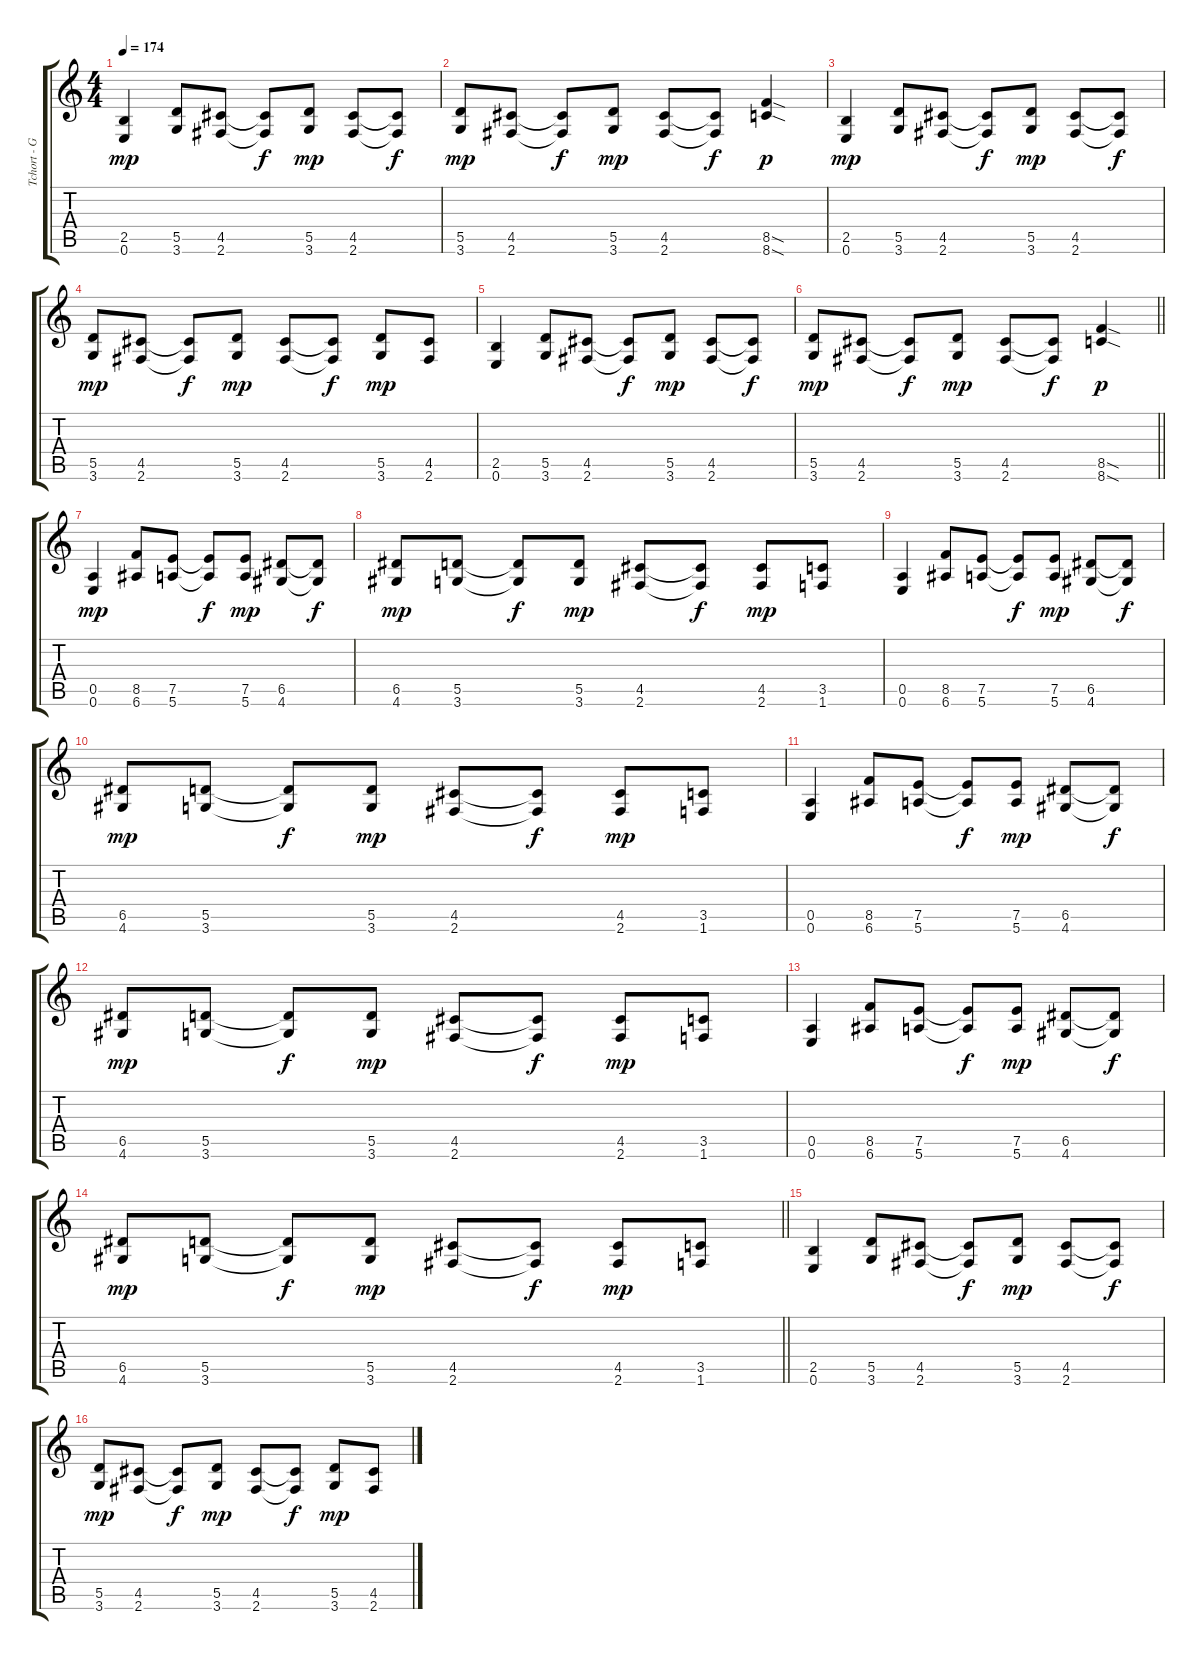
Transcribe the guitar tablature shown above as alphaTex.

\track ("Tchort - Guitar" "Tchort - G") {instrument distortionguitar}
\staff {score tabs}
\tuning (E4 B3 G3 D3 A2 E2) {hide}
\ts (4 4)
\tempo 174
\clef g2
\ks c
(2.5 0.6).4{dy mp} (5.5 3.6).8 (4.5 2.6).8 (4.5{t} 2.6{t}).8{dy f} (5.5 3.6).8{dy mp} (4.5 2.6).8 (4.5{t} 2.6{t}).8{dy f} |
(5.5 3.6).8{dy mp} (4.5 2.6).8 (4.5{t} 2.6{t}).8{dy f} (5.5 3.6).8{dy mp} (4.5 2.6).8 (4.5{t} 2.6{t}).8{dy f} (8.5{sod} 8.6{sod}).4{dy p} |
(2.5 0.6).4{dy mp} (5.5 3.6).8 (4.5 2.6).8 (4.5{t} 2.6{t}).8{dy f} (5.5 3.6).8{dy mp} (4.5 2.6).8 (4.5{t} 2.6{t}).8{dy f} |
(5.5 3.6).8{dy mp} (4.5 2.6).8 (4.5{t} 2.6{t}).8{dy f} (5.5 3.6).8{dy mp} (4.5 2.6).8 (4.5{t} 2.6{t}).8{dy f} (5.5 3.6).8{dy mp} (4.5 2.6).8 |
(2.5 0.6).4 (5.5 3.6).8 (4.5 2.6).8 (4.5{t} 2.6{t}).8{dy f} (5.5 3.6).8{dy mp} (4.5 2.6).8 (4.5{t} 2.6{t}).8{dy f} |
\barLineRight lightlight
(5.5 3.6).8{dy mp} (4.5 2.6).8 (4.5{t} 2.6{t}).8{dy f} (5.5 3.6).8{dy mp} (4.5 2.6).8 (4.5{t} 2.6{t}).8{dy f} (8.5{sod} 8.6{sod}).4{dy p} |
(0.5 0.6).4{dy mp} (8.5 6.6).8 (7.5 5.6).8 (7.5{t} 5.6{t}).8{dy f} (7.5 5.6).8{dy mp} (6.5 4.6).8 (6.5{t} 4.6{t}).8{dy f} |
(6.5 4.6).8{dy mp} (5.5 3.6).8 (5.5{t} 3.6{t}).8{dy f} (5.5 3.6).8{dy mp} (4.5 2.6).8 (4.5{t} 2.6{t}).8{dy f} (4.5 2.6).8{dy mp} (3.5 1.6).8 |
(0.5 0.6).4 (8.5 6.6).8 (7.5 5.6).8 (7.5{t} 5.6{t}).8{dy f} (7.5 5.6).8{dy mp} (6.5 4.6).8 (6.5{t} 4.6{t}).8{dy f} |
(6.5 4.6).8{dy mp} (5.5 3.6).8 (5.5{t} 3.6{t}).8{dy f} (5.5 3.6).8{dy mp} (4.5 2.6).8 (4.5{t} 2.6{t}).8{dy f} (4.5 2.6).8{dy mp} (3.5 1.6).8 |
(0.5 0.6).4 (8.5 6.6).8 (7.5 5.6).8 (7.5{t} 5.6{t}).8{dy f} (7.5 5.6).8{dy mp} (6.5 4.6).8 (6.5{t} 4.6{t}).8{dy f} |
(6.5 4.6).8{dy mp} (5.5 3.6).8 (5.5{t} 3.6{t}).8{dy f} (5.5 3.6).8{dy mp} (4.5 2.6).8 (4.5{t} 2.6{t}).8{dy f} (4.5 2.6).8{dy mp} (3.5 1.6).8 |
(0.5 0.6).4 (8.5 6.6).8 (7.5 5.6).8 (7.5{t} 5.6{t}).8{dy f} (7.5 5.6).8{dy mp} (6.5 4.6).8 (6.5{t} 4.6{t}).8{dy f} |
\barLineRight lightlight
(6.5 4.6).8{dy mp} (5.5 3.6).8 (5.5{t} 3.6{t}).8{dy f} (5.5 3.6).8{dy mp} (4.5 2.6).8 (4.5{t} 2.6{t}).8{dy f} (4.5 2.6).8{dy mp} (3.5 1.6).8 |
(2.5 0.6).4 (5.5 3.6).8 (4.5 2.6).8 (4.5{t} 2.6{t}).8{dy f} (5.5 3.6).8{dy mp} (4.5 2.6).8 (4.5{t} 2.6{t}).8{dy f} |
(5.5 3.6).8{dy mp} (4.5 2.6).8 (4.5{t} 2.6{t}).8{dy f} (5.5 3.6).8{dy mp} (4.5 2.6).8 (4.5{t} 2.6{t}).8{dy f} (5.5 3.6).8{dy mp} (4.5 2.6).8
